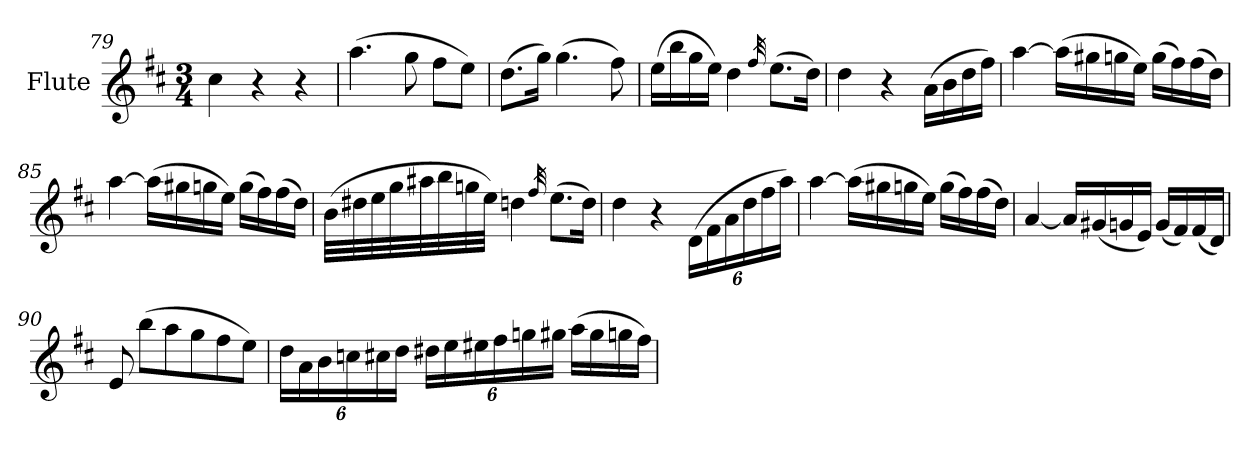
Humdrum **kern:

**kern
*part1
*staff1
*I"Flute
*I'Fl.
*clefG2
*k[f#c#]
*M3/4
=79
4cc#\
4r
4r
=80
(4.aa\
8gg\
8ff#\L
8ee\J)
=81
(8.dd\L
16gg\Jk)
(4.gg\
8ff#\)
=82
(16ee\LL
16bb\
16gg\
16ee\JJ)
4dd\
32qff#/
(8.ee\L
16dd\Jk)
=83
4dd\
4r
(16a\LL
16b\
16dd\
16ff#\JJ)
!!LO:LB:g=z
=84
[4aa\
(16aa\LL]
16gg#X\
16ggn\
16ee\JJ)
(16gg\LL
16ff#\)
(16ff#\
16dd\JJ)
=85
[4aa\
(16aa\LL]
16gg#X\
16ggn\
16ee\JJ)
(16gg\LL
16ff#\)
(16ff#\
16dd\JJ)
=86
(32b\LLL
32dd#X\
32ee\
32gg\
32aa#X\
32bb\
32ggn\
32ee\JJJ)
4ddn\
32qff#/
(8.ee\L
16dd\Jk)
!!LO:LB:g=z
=87
4dd\
4r
*Xbrackettup
(24d\LL
24f#\
24a\
24dd\
24ff#\
24aa\JJ)
=88
[4aa\
(16aa\LL]
16gg#X\
16ggn\
16ee\JJ)
(16gg\LL
16ff#\)
(16ff#\
16dd\JJ)
=89
[4a/
16a/LL]
(16g#X/
16gn/
16e/JJ)
(16g/LL
16f#/)
(16f#/
16d/JJ)
=90
8e/
(8bb\L
8aa\
8gg\
8ff#\
8ee\J)
!!LO:LB:g=z
=91
24dd\LL
24a\
24b\
24ccn\
24cc#X\
24dd\JJ
24dd#X\LL
24ee\
24ee#X\
24ff#\
24ggn\
24gg#X\JJ
(16aa\LL
16gg#\
16ggn\
16ff#\JJ)
=
*-
